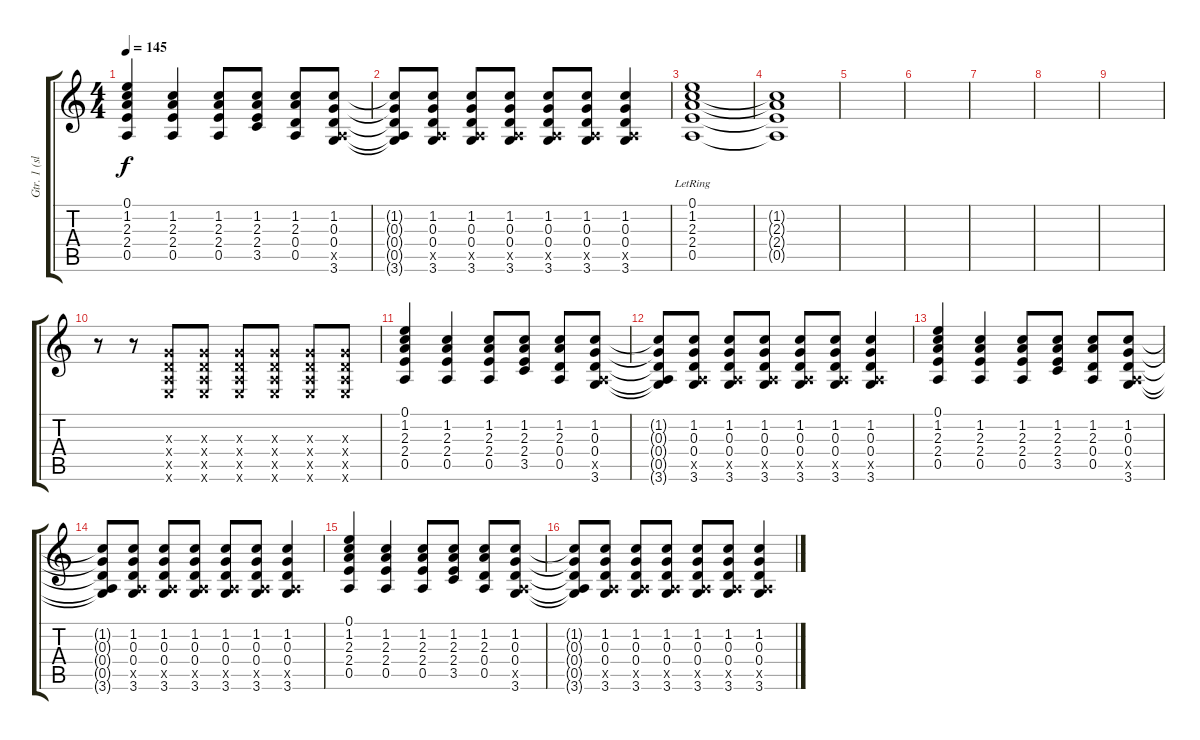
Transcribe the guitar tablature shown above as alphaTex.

\track ("Gtr. 1 (slight dist.)" "Gtr. 1 (sl") {instrument overdrivenguitar}
\staff {score tabs}
\tuning (E4 B3 G3 D3 A2 E2) {hide}
\ts (4 4)
\tempo 145
\clef g2
\ks c
(0.1 1.2 2.3 2.4 0.5).4{dy f} (1.2 2.3 2.4 0.5).4 (1.2 2.3 2.4 0.5).8 (1.2 2.3 2.4 3.5).8 (1.2 2.3 0.4 0.5).8 (1.2 0.3 0.4 0.5{x} 3.6).8 |
(1.2{t} 0.3{t} 0.4{t} 0.5{t} 3.6{t}).8 (1.2 0.3 0.4 0.5{x} 3.6).8 (1.2 0.3 0.4 0.5{x} 3.6).8 (1.2 0.3 0.4 0.5{x} 3.6).8 (1.2 0.3 0.4 0.5{x} 3.6).8 (1.2 0.3 0.4 0.5{x} 3.6).8 (1.2 0.3 0.4 0.5{x} 3.6).4 |
(0.1 1.2 2.3 2.4 0.5{lr}).1 |
(1.2{t} 2.3{t} 2.4{t} 0.5{t}).1 |
|
|
|
|
|
r.8 r.8 (0.3{x} 0.4{x} 0.5{x} 0.6{x}).8 (0.3{x} 0.4{x} 0.5{x} 0.6{x}).8 (0.3{x} 0.4{x} 0.5{x} 0.6{x}).8 (0.3{x} 0.4{x} 0.5{x} 0.6{x}).8 (0.3{x} 0.4{x} 0.5{x} 0.6{x}).8 (0.3{x} 0.4{x} 0.5{x} 0.6{x}).8 |
(0.1 1.2 2.3 2.4 0.5).4 (1.2 2.3 2.4 0.5).4 (1.2 2.3 2.4 0.5).8 (1.2 2.3 2.4 3.5).8 (1.2 2.3 0.4 0.5).8 (1.2 0.3 0.4 0.5{x} 3.6).8 |
(1.2{t} 0.3{t} 0.4{t} 0.5{t} 3.6{t}).8 (1.2 0.3 0.4 0.5{x} 3.6).8 (1.2 0.3 0.4 0.5{x} 3.6).8 (1.2 0.3 0.4 0.5{x} 3.6).8 (1.2 0.3 0.4 0.5{x} 3.6).8 (1.2 0.3 0.4 0.5{x} 3.6).8 (1.2 0.3 0.4 0.5{x} 3.6).4 |
(0.1 1.2 2.3 2.4 0.5).4 (1.2 2.3 2.4 0.5).4 (1.2 2.3 2.4 0.5).8 (1.2 2.3 2.4 3.5).8 (1.2 2.3 0.4 0.5).8 (1.2 0.3 0.4 0.5{x} 3.6).8 |
(1.2{t} 0.3{t} 0.4{t} 0.5{t} 3.6{t}).8 (1.2 0.3 0.4 0.5{x} 3.6).8 (1.2 0.3 0.4 0.5{x} 3.6).8 (1.2 0.3 0.4 0.5{x} 3.6).8 (1.2 0.3 0.4 0.5{x} 3.6).8 (1.2 0.3 0.4 0.5{x} 3.6).8 (1.2 0.3 0.4 0.5{x} 3.6).4 |
(0.1 1.2 2.3 2.4 0.5).4 (1.2 2.3 2.4 0.5).4 (1.2 2.3 2.4 0.5).8 (1.2 2.3 2.4 3.5).8 (1.2 2.3 0.4 0.5).8 (1.2 0.3 0.4 0.5{x} 3.6).8 |
(1.2{t} 0.3{t} 0.4{t} 0.5{t} 3.6{t}).8 (1.2 0.3 0.4 0.5{x} 3.6).8 (1.2 0.3 0.4 0.5{x} 3.6).8 (1.2 0.3 0.4 0.5{x} 3.6).8 (1.2 0.3 0.4 0.5{x} 3.6).8 (1.2 0.3 0.4 0.5{x} 3.6).8 (1.2 0.3 0.4 0.5{x} 3.6).4
